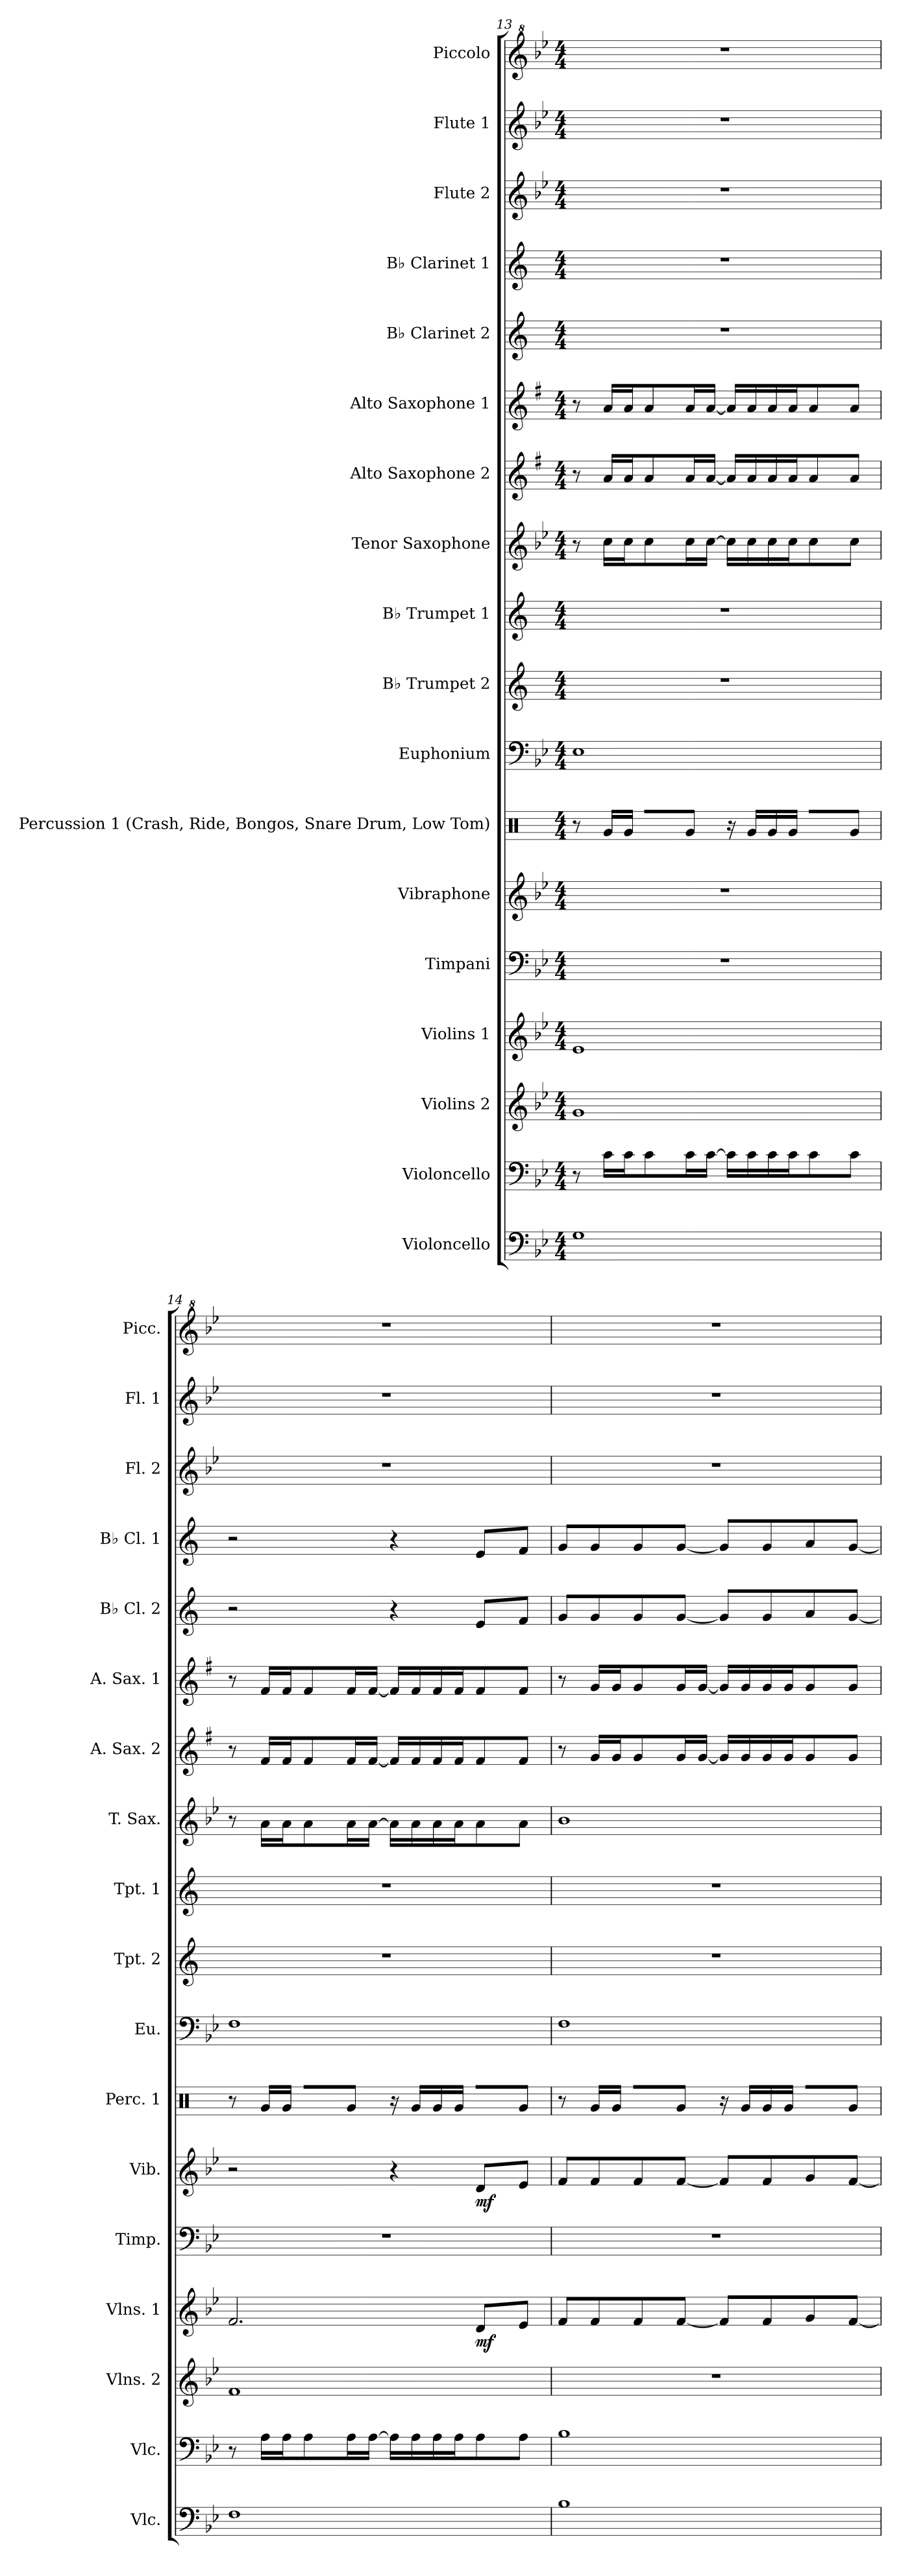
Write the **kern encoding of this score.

**kern	**kern	**kern	**kern	**dynam	**kern	**kern	**dynam	**kern	**kern	**kern	**kern	**kern	**kern	**kern	**kern	**kern	**kern	**kern	**kern
*part18	*part17	*part16	*part15	*part15	*part14	*part13	*part13	*part12	*part11	*part10	*part9	*part8	*part7	*part6	*part5	*part4	*part3	*part2	*part1
*staff18	*staff17	*staff16	*staff15	*staff15	*staff14	*staff13	*staff13	*staff12	*staff11	*staff10	*staff9	*staff8	*staff7	*staff6	*staff5	*staff4	*staff3	*staff2	*staff1
*I"Violoncello	*I"Violoncello	*I"Violins 2	*I"Violins 1	*	*I"Timpani	*I"Vibraphone	*	*I"Percussion 1  (Crash, Ride, Bongos,  Snare Drum, Low Tom)	*I"Euphonium	*I"B♭ Trumpet 2	*I"B♭ Trumpet 1	*I"Tenor Saxophone	*I"Alto Saxophone 2	*I"Alto Saxophone 1	*I"B♭ Clarinet 2	*I"B♭ Clarinet 1	*I"Flute 2	*I"Flute 1	*I"Piccolo
*I'Vlc.	*I'Vlc.	*I'Vlns. 2	*I'Vlns. 1	*	*I'Timp.	*I'Vib.	*	*I'Perc. 1	*I'Eu.	*I'Tpt. 2	*I'Tpt. 1	*I'T. Sax.	*I'A. Sax. 2	*I'A. Sax. 1	*I'B♭ Cl. 2	*I'B♭ Cl. 1	*I'Fl. 2	*I'Fl. 1	*I'Picc.
*clefF4	*clefF4	*clefG2	*clefG2	*	*clefF4	*clefG2	*	*clefX	*clefF4	*clefG2	*clefG2	*clefG2	*clefG2	*clefG2	*clefG2	*clefG2	*clefG2	*clefG2	*clefG^2
*	*	*	*	*	*	*	*	*	*	*ITrd1c2	*ITrd1c2	*ITrd8c14	*ITrd5c9	*ITrd5c9	*ITrd1c2	*ITrd1c2	*	*	*ITrd-7c-12
*k[b-e-]	*k[b-e-]	*k[b-e-]	*k[b-e-]	*	*k[b-e-]	*k[b-e-]	*	*k[]	*k[b-e-]	*k[b-e-]	*k[b-e-]	*k[b-e-]	*k[b-e-]	*k[b-e-]	*k[b-e-]	*k[b-e-]	*k[b-e-]	*k[b-e-]	*k[b-e-]
*B-:	*B-:	*B-:	*B-:	*	*B-:	*B-:	*	*C:	*B-:	*B-:	*B-:	*B-:	*B-:	*B-:	*B-:	*B-:	*B-:	*B-:	*B-:
*M4/4	*M4/4	*M4/4	*M4/4	*	*M4/4	*M4/4	*	*M4/4	*M4/4	*M4/4	*M4/4	*M4/4	*M4/4	*M4/4	*M4/4	*M4/4	*M4/4	*M4/4	*M4/4
=13	=13	=13	=13	=13	=13	=13	=13	=13	=13	=13	=13	=13	=13	=13	=13	=13	=13	=13	=13
1G	8r	1g	1e-	.	1r	1r	.	8r	1E-	1r	1r	8r	8r	8r	1r	1r	1r	1r	1r
.	16c\LL	.	.	.	.	.	.	16Rg/LL	.	.	.	16c\LL	16c/LL	16c/LL	.	.	.	.	.
.	16c\J	.	.	.	.	.	.	16Rg/JJ	.	.	.	16c\J	16c/J	16c/J	.	.	.	.	.
.	8c\	.	.	.	.	.	.	16R/LL	.	.	.	8c\	8c/	8c/	.	.	.	.	.
.	.	.	.	.	.	.	.	16R/J	.	.	.	.	.	.	.	.	.	.	.
.	16c\L	.	.	.	.	.	.	8Rg/J	.	.	.	16c\L	16c/L	16c/L	.	.	.	.	.
.	[16c\JJ	.	.	.	.	.	.	.	.	.	.	[16c\JJ	[16c/JJ	[16c/JJ	.	.	.	.	.
.	16c\LL]	.	.	.	.	.	.	16r	.	.	.	16c\LL]	16c/LL]	16c/LL]	.	.	.	.	.
.	16c\	.	.	.	.	.	.	16Rg/LL	.	.	.	16c\	16c/	16c/	.	.	.	.	.
.	16c\	.	.	.	.	.	.	16Rg/	.	.	.	16c\	16c/	16c/	.	.	.	.	.
.	16c\J	.	.	.	.	.	.	16Rg/JJ	.	.	.	16c\J	16c/J	16c/J	.	.	.	.	.
.	8c\	.	.	.	.	.	.	16R/LL	.	.	.	8c\	8c/	8c/	.	.	.	.	.
.	.	.	.	.	.	.	.	16R/J	.	.	.	.	.	.	.	.	.	.	.
.	8c\J	.	.	.	.	.	.	8Rg/J	.	.	.	8c\J	8c/J	8c/J	.	.	.	.	.
=14	=14	=14	=14	=14	=14	=14	=14	=14	=14	=14	=14	=14	=14	=14	=14	=14	=14	=14	=14
1F	8r	1f	2.f/	.	1r	2r	.	8r	1F	1r	1r	8r	8r	8r	2r	2r	1r	1r	1r
.	16A\LL	.	.	.	.	.	.	16Rg/LL	.	.	.	16A\LL	16A/LL	16A/LL	.	.	.	.	.
.	16A\J	.	.	.	.	.	.	16Rg/JJ	.	.	.	16A\J	16A/J	16A/J	.	.	.	.	.
.	8A\	.	.	.	.	.	.	16R/LL	.	.	.	8A\	8A/	8A/	.	.	.	.	.
.	.	.	.	.	.	.	.	16R/J	.	.	.	.	.	.	.	.	.	.	.
.	16A\L	.	.	.	.	.	.	8Rg/J	.	.	.	16A\L	16A/L	16A/L	.	.	.	.	.
.	[16A\JJ	.	.	.	.	.	.	.	.	.	.	[16A\JJ	[16A/JJ	[16A/JJ	.	.	.	.	.
.	16A\LL]	.	.	.	.	4r	.	16r	.	.	.	16A\LL]	16A/LL]	16A/LL]	4r	4r	.	.	.
.	16A\	.	.	.	.	.	.	16Rg/LL	.	.	.	16A\	16A/	16A/	.	.	.	.	.
.	16A\	.	.	.	.	.	.	16Rg/	.	.	.	16A\	16A/	16A/	.	.	.	.	.
.	16A\J	.	.	.	.	.	.	16Rg/JJ	.	.	.	16A\J	16A/J	16A/J	.	.	.	.	.
!	!	!	!	!LO:DY:b	!	!	!LO:DY:b	!	!	!	!	!	!	!	!	!	!	!	!
.	8A\	.	8d/L	mf	.	8d/L	mf	16R/LL	.	.	.	8A\	8A/	8A/	8d/L	8d/L	.	.	.
.	.	.	.	.	.	.	.	16R/J	.	.	.	.	.	.	.	.	.	.	.
.	8A\J	.	8e-/J	.	.	8e-/J	.	8Rg/J	.	.	.	8A\J	8A/J	8A/J	8e-/J	8e-/J	.	.	.
!!LO:PB:g=z
=15	=15	=15	=15	=15	=15	=15	=15	=15	=15	=15	=15	=15	=15	=15	=15	=15	=15	=15	=15
1B-	1B-	1r	8f/L	.	1r	8f/L	.	8r	1F	1r	1r	1B-	8r	8r	8f/L	8f/L	1r	1r	1r
.	.	.	8f/	.	.	8f/	.	16Rg/LL	.	.	.	.	16B-/LL	16B-/LL	8f/	8f/	.	.	.
.	.	.	.	.	.	.	.	16Rg/JJ	.	.	.	.	16B-/J	16B-/J	.	.	.	.	.
.	.	.	8f/	.	.	8f/	.	16R/LL	.	.	.	.	8B-/	8B-/	8f/	8f/	.	.	.
.	.	.	.	.	.	.	.	16R/J	.	.	.	.	.	.	.	.	.	.	.
.	.	.	[8f/J	.	.	[8f/J	.	8Rg/J	.	.	.	.	16B-/L	16B-/L	[8f/J	[8f/J	.	.	.
.	.	.	.	.	.	.	.	.	.	.	.	.	[16B-/JJ	[16B-/JJ	.	.	.	.	.
.	.	.	8f/L]	.	.	8f/L]	.	16r	.	.	.	.	16B-/LL]	16B-/LL]	8f/L]	8f/L]	.	.	.
.	.	.	.	.	.	.	.	16Rg/LL	.	.	.	.	16B-/	16B-/	.	.	.	.	.
.	.	.	8f/	.	.	8f/	.	16Rg/	.	.	.	.	16B-/	16B-/	8f/	8f/	.	.	.
.	.	.	.	.	.	.	.	16Rg/JJ	.	.	.	.	16B-/J	16B-/J	.	.	.	.	.
.	.	.	8g/	.	.	8g/	.	16R/LL	.	.	.	.	8B-/	8B-/	8g/	8g/	.	.	.
.	.	.	.	.	.	.	.	16R/J	.	.	.	.	.	.	.	.	.	.	.
.	.	.	[8f/J	.	.	[8f/J	.	8Rg/J	.	.	.	.	8B-/J	8B-/J	[8f/J	[8f/J	.	.	.
=	=	=	=	=	=	=	=	=	=	=	=	=	=	=	=	=	=	=	=
*-	*-	*-	*-	*-	*-	*-	*-	*-	*-	*-	*-	*-	*-	*-	*-	*-	*-	*-	*-
